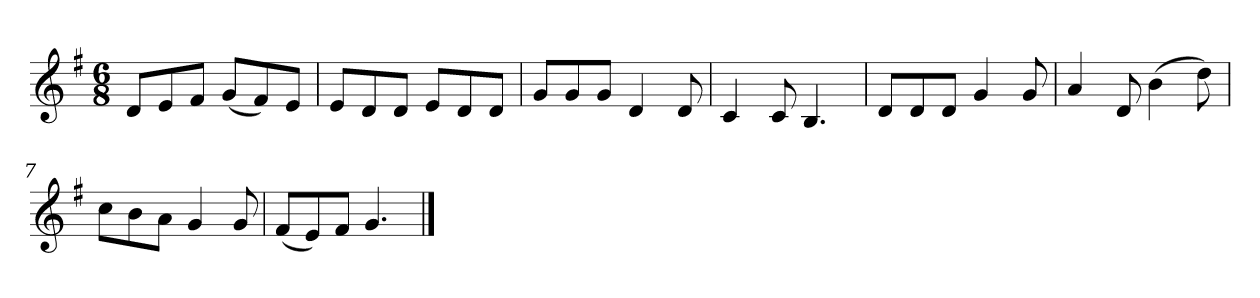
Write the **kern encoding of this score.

**kern
*part1
*staff1
*k[f#]
*M6/8
*MM120
=1
8dL
8e
8f#J
(8gL
8f#)
8eJ
=2
8eL
8d
8dJ
8eL
8d
8dJ
=3
8gL
8g
8gJ
4d
8d
=4
4c
8c
4.B
=5
8dL
8d
8dJ
4g
8g
=6
4a
8d
(4b
8dd)
=7
8ccL
8b
8aJ
4g
8g
=8
(8f#L
8e)
8f#J
4.g
==
*-
